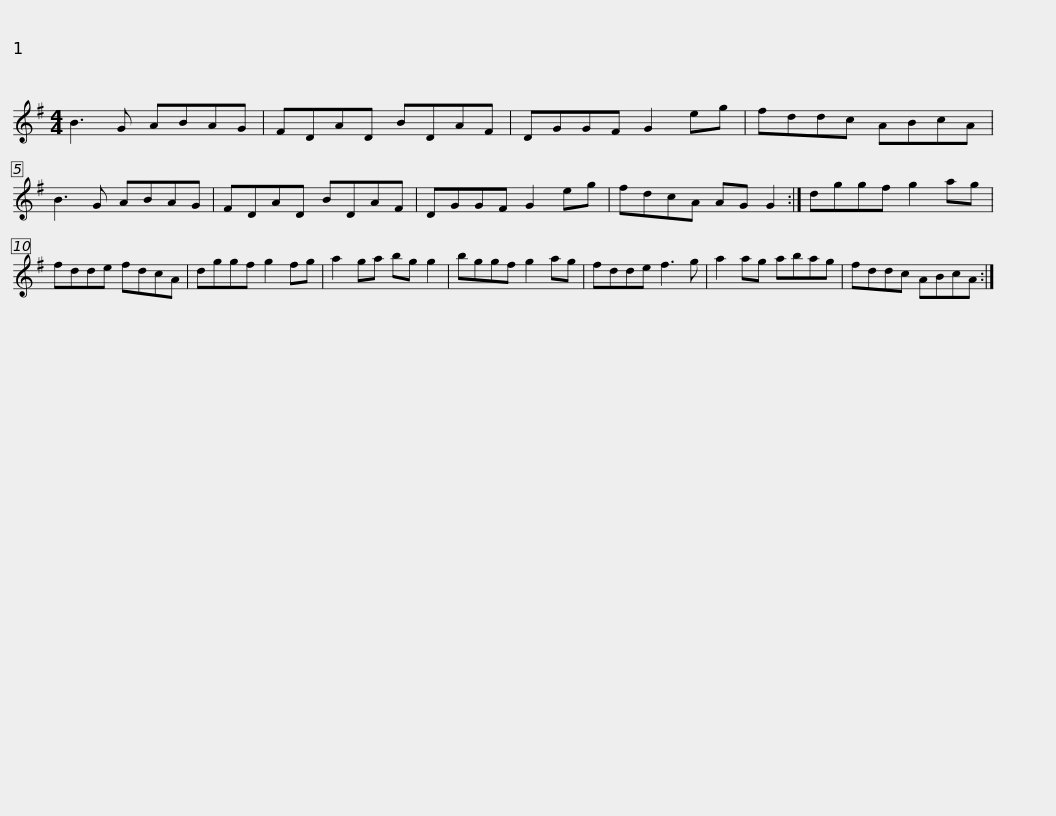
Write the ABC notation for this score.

X:1
L:1/8
M:4/4
I:linebreak $
K:G
V:1 treble
V:1
 B3 G ABAG | FDAD BDAF | DGGF G2 eg | fddc ABcA | B3 G ABAG | %5
 FDAD BDAF |$ DGGF G2 eg | fdcA AG G2 :| dggf g2 ag | fdde fdcA | %10
 dggf g2 fg | a2 ga bg g2 |$ bggf g2 ag | fdde f3 g | a2 ag abag | %15
 fddc ABcA :| %16
